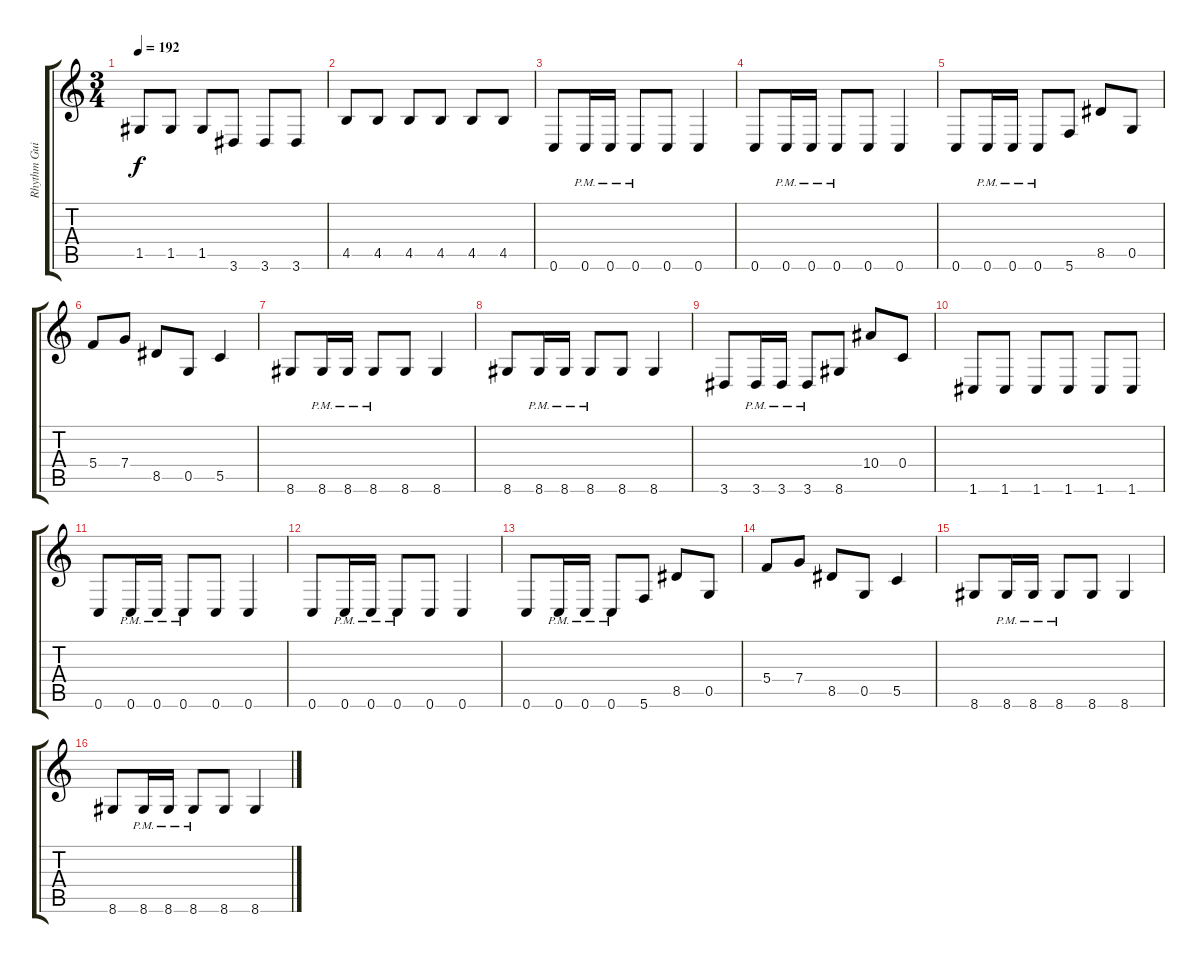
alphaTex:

\track ("Rhythm Guitar 2" "Rhythm Gui") {instrument distortionguitar}
\staff {score tabs}
\tuning (D4 A3 F3 C3 G2 C2) {hide}
\ts (3 4)
\tempo 192
\clef g2
\ks c
1.5.8{dy f} 1.5.8 1.5.8 3.6.8 3.6.8 3.6.8 |
4.5.8 4.5.8 4.5.8 4.5.8 4.5.8 4.5.8 |
0.6.8 0.6{pm}.16 0.6{pm}.16 0.6{pm}.8 0.6.8 0.6.4 |
0.6.8 0.6{pm}.16 0.6{pm}.16 0.6{pm}.8 0.6.8 0.6.4 |
0.6.8 0.6{pm}.16 0.6{pm}.16 0.6{pm}.8 5.6.8 8.5.8 0.5.8 |
5.4.8 7.4.8 8.5.8 0.5.8 5.5.4 |
8.6.8 8.6{pm}.16 8.6{pm}.16 8.6{pm}.8 8.6.8 8.6.4 |
8.6.8 8.6{pm}.16 8.6{pm}.16 8.6{pm}.8 8.6.8 8.6.4 |
3.6.8 3.6{pm}.16 3.6{pm}.16 3.6{pm}.8 8.6.8 10.4.8 0.4.8 |
1.6.8 1.6.8 1.6.8 1.6.8 1.6.8 1.6.8 |
0.6.8 0.6{pm}.16 0.6{pm}.16 0.6{pm}.8 0.6.8 0.6.4 |
0.6.8 0.6{pm}.16 0.6{pm}.16 0.6{pm}.8 0.6.8 0.6.4 |
0.6.8 0.6{pm}.16 0.6{pm}.16 0.6{pm}.8 5.6.8 8.5.8 0.5.8 |
5.4.8 7.4.8 8.5.8 0.5.8 5.5.4 |
8.6.8 8.6{pm}.16 8.6{pm}.16 8.6{pm}.8 8.6.8 8.6.4 |
8.6.8 8.6{pm}.16 8.6{pm}.16 8.6{pm}.8 8.6.8 8.6.4
